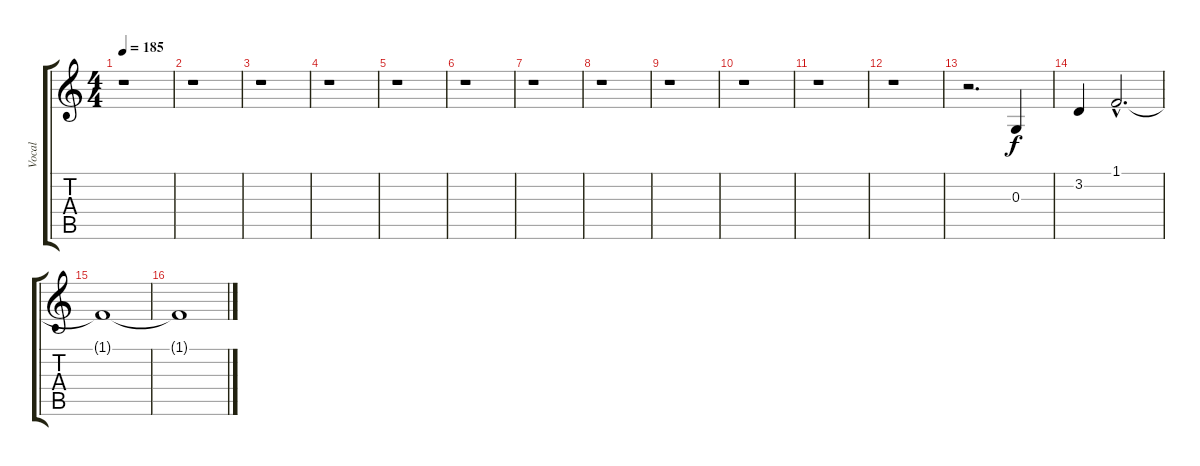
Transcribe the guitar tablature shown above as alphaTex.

\track ("Vocal" "Vocal") {instrument flute}
\staff {score tabs}
\tuning (E4 B3 G3 D3 A2 E2) {hide}
\ts (4 4)
\tempo 185
\clef g2
\ks c
r.1{dy f} |
r.1 |
r.1 |
r.1 |
r.1 |
r.1 |
r.1 |
r.1 |
r.1 |
r.1 |
r.1 |
r.1 |
r.2{d} 0.3.4 |
3.2.4 1.1{hac}.2{d} |
1.1{t}.1 |
1.1{t}.1
